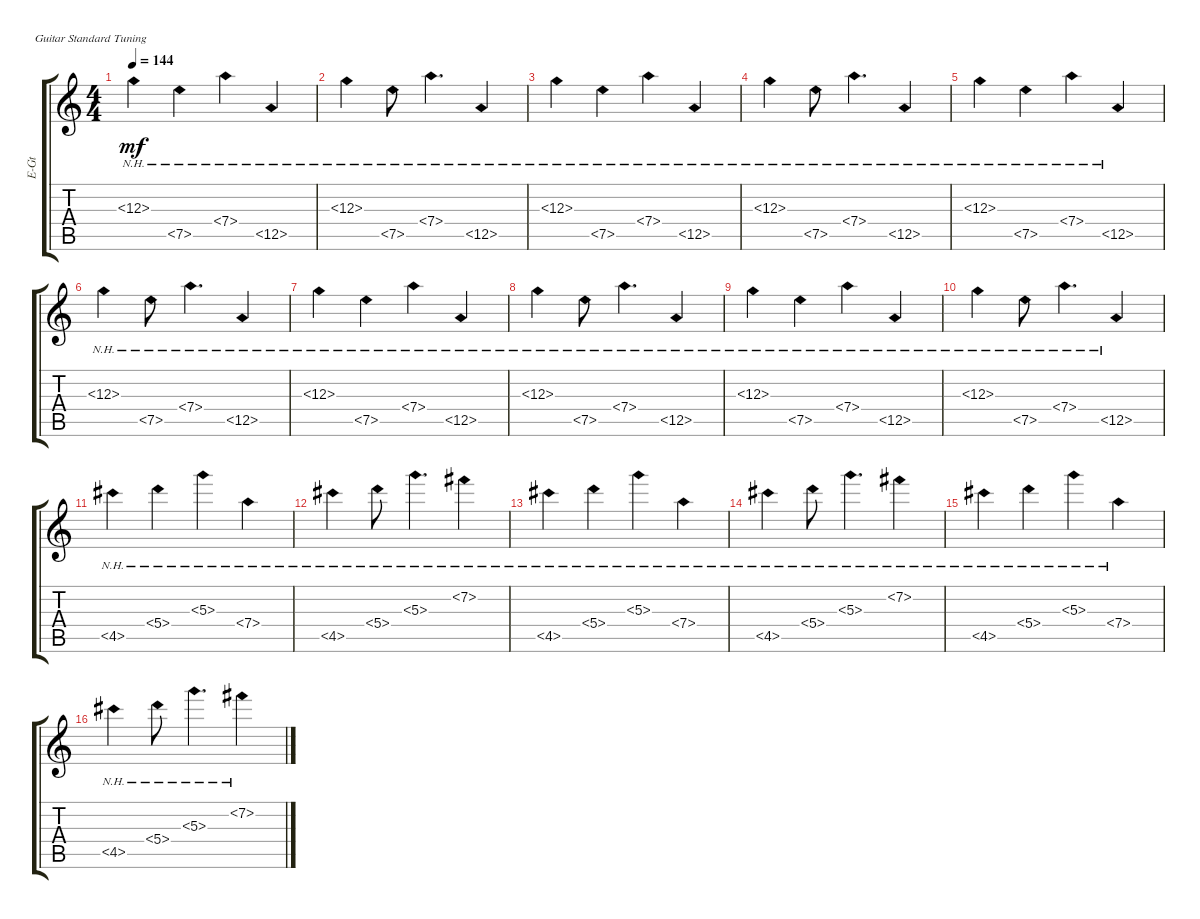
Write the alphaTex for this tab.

\bracketExtendMode groupsimilarinstruments
\otherSystemsTrackNameOrientation horizontal
\track ("Rhythm Guitar 2" "E-Gt") {instrument overdrivenguitar}
\staff {score tabs}
\tuning (E4 B3 G3 D3 A2 E2)
\ts (4 4)
\tempo 144
\clef g2
\ks c
12.3{nh}.4{dy mf instrument overdrivenguitar beam Down} 7.5{nh}.4{beam Down} 7.4{nh}.4{beam Down} 12.5{nh}.4{beam Up} |
12.3{nh}.4{beam Down} 7.5{nh}.8{beam Down} 7.4{nh}.4{d beam Down} 12.5{nh}.4{beam Up} |
12.3{nh}.4{beam Down} 7.5{nh}.4{beam Down} 7.4{nh}.4{beam Down} 12.5{nh}.4{beam Up} |
12.3{nh}.4{beam Down} 7.5{nh}.8{beam Down} 7.4{nh}.4{d beam Down} 12.5{nh}.4{beam Up} |
12.3{nh}.4{beam Down} 7.5{nh}.4{beam Down} 7.4{nh}.4{beam Down} 12.5{nh}.4{beam Up} |
12.3{nh}.4{beam Down} 7.5{nh}.8{beam Down} 7.4{nh}.4{d beam Down} 12.5{nh}.4{beam Up} |
12.3{nh}.4{beam Down} 7.5{nh}.4{beam Down} 7.4{nh}.4{beam Down} 12.5{nh}.4{beam Up} |
12.3{nh}.4{beam Down} 7.5{nh}.8{beam Down} 7.4{nh}.4{d beam Down} 12.5{nh}.4{beam Up} |
12.3{nh}.4{beam Down} 7.5{nh}.4{beam Down} 7.4{nh}.4{beam Down} 12.5{nh}.4{beam Up} |
12.3{nh}.4{beam Down} 7.5{nh}.8{beam Down} 7.4{nh}.4{d beam Down} 12.5{nh}.4{beam Up} |
4.5{nh acc #}.4{beam Down} 5.4{nh}.4{beam Down} 5.3{nh}.4{beam Down} 7.4{nh}.4{beam Down} |
4.5{nh acc #}.4{beam Down} 5.4{nh}.8{beam Down} 5.3{nh}.4{d beam Down} 7.2{nh acc #}.4{beam Down} |
4.5{nh acc #}.4{beam Down} 5.4{nh}.4{beam Down} 5.3{nh}.4{beam Down} 7.4{nh}.4{beam Down} |
4.5{nh acc #}.4{beam Down} 5.4{nh}.8{beam Down} 5.3{nh}.4{d beam Down} 7.2{nh acc #}.4{beam Down} |
4.5{nh acc #}.4{beam Down} 5.4{nh}.4{beam Down} 5.3{nh}.4{beam Down} 7.4{nh}.4{beam Down} |
4.5{nh acc #}.4{beam Down} 5.4{nh}.8{beam Down} 5.3{nh}.4{d beam Down} 7.2{nh acc #}.4{beam Down}
